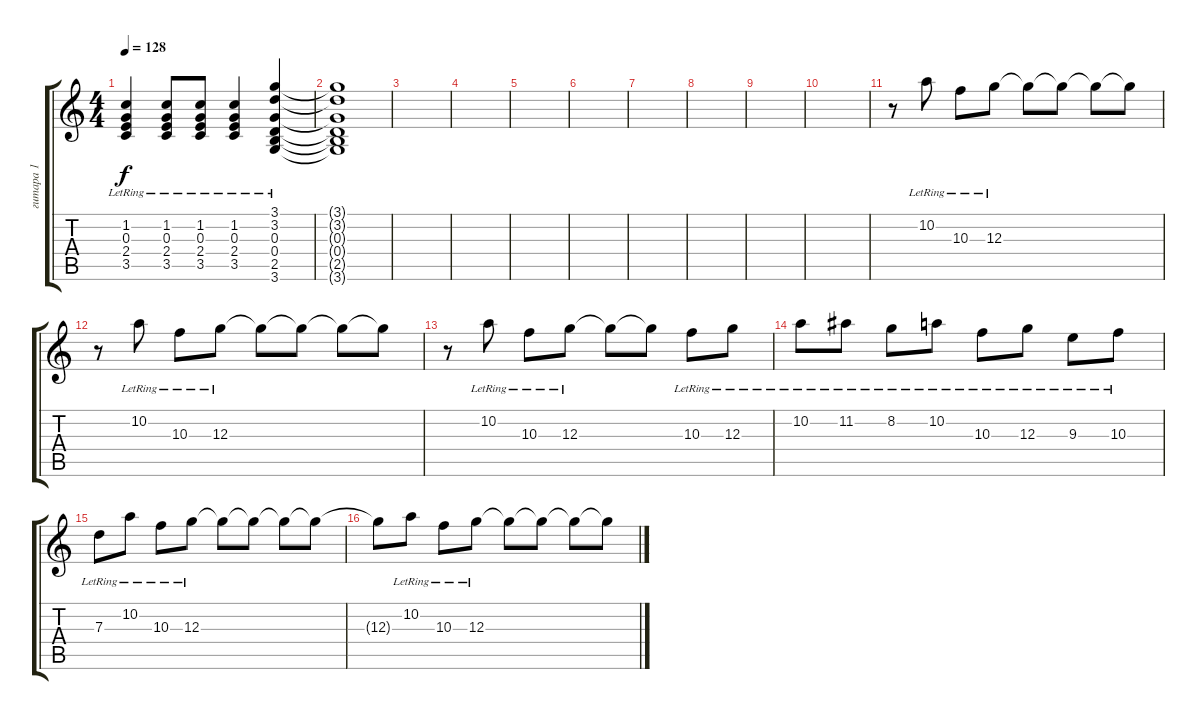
\track ("гитара 1" "гитара 1") {instrument acousticguitarsteel}
\staff {score tabs}
\tuning (E4 B3 G3 D3 A2 E2) {hide}
\ts (4 4)
\tempo 128
\clef g2
\ks c
(1.2{lr} 0.3{lr} 2.4{lr} 3.5{lr}).4{dy f} (1.2{lr} 0.3{lr} 2.4{lr} 3.5{lr}).8 (1.2{lr} 0.3{lr} 2.4{lr} 3.5{lr}).8 (1.2{lr} 0.3{lr} 2.4{lr} 3.5{lr}).4 (3.1{lr} 3.2{lr} 0.3{lr} 0.4{lr} 2.5{lr} 3.6{lr}).4 |
(3.1{t} 3.2{t} 0.3{t} 0.4{t} 2.5{t} 3.6{t}).1 |
|
|
|
|
|
|
|
|
r.8 10.2{lr}.8 10.3{lr}.8 12.3{lr}.8 12.3{t}.8 12.3{t}.8 12.3{t}.8 12.3{t}.8 |
r.8 10.2{lr}.8 10.3{lr}.8 12.3{lr}.8 12.3{t}.8 12.3{t}.8 12.3{t}.8 12.3{t}.8 |
r.8 10.2{lr}.8 10.3{lr}.8 12.3{lr}.8 12.3{t}.8 12.3{t}.8 10.3{lr}.8 12.3{lr}.8 |
10.2{lr}.8 11.2{lr}.8 8.2{lr}.8 10.2{lr}.8 10.3{lr}.8 12.3{lr}.8 9.3{lr}.8 10.3{lr}.8 |
7.3{lr}.8 10.2{lr}.8 10.3{lr}.8 12.3{lr}.8 12.3{t}.8 12.3{t}.8 12.3{t}.8 12.3{t}.8 |
12.3{t}.8 10.2{lr}.8 10.3{lr}.8 12.3{lr}.8 12.3{t}.8 12.3{t}.8 12.3{t}.8 12.3{t}.8
